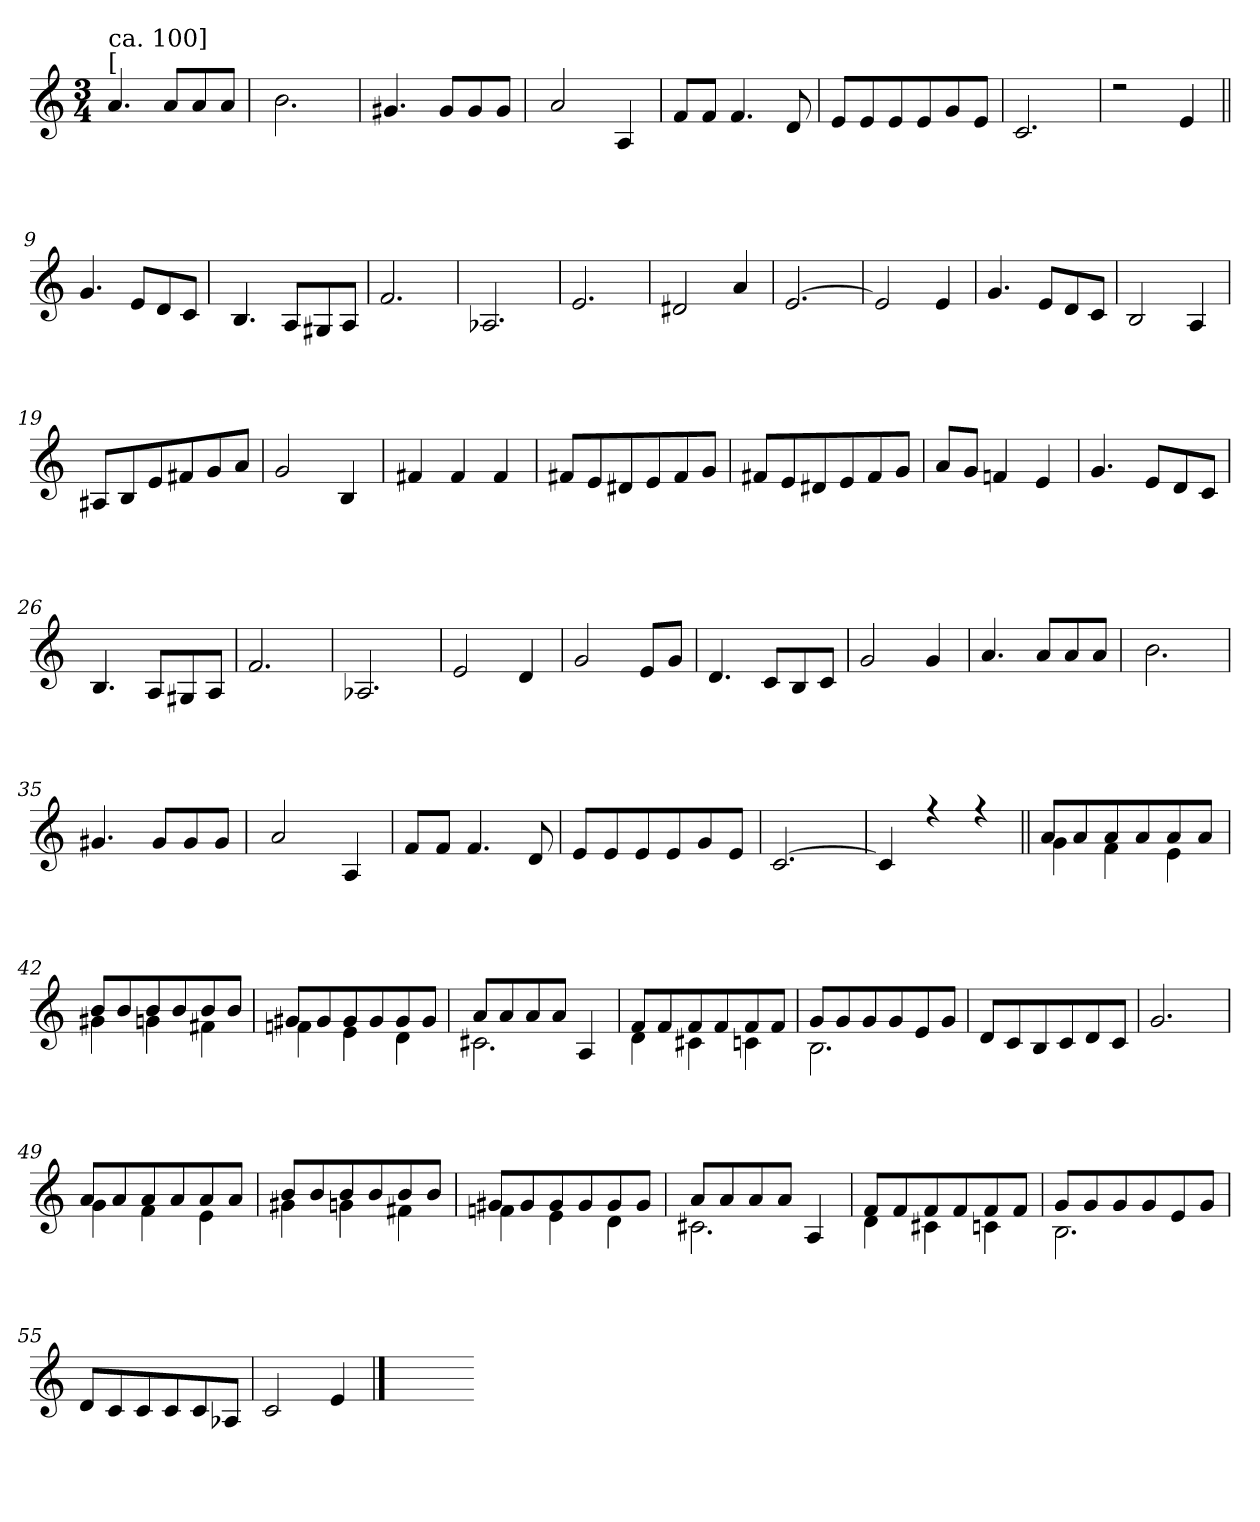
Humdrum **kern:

**kern
*part1
*staff1
*clefG2
*k[]
*C:
*M3/4
=1
*^
!LO:TX:a:t=[	!
!LO:TX:a:t=ca. 100]	!
4.a/	2.FF/yy
8a/L	.
8a/	.
8a/J	.
=2	=2
2.b\	2.FF#X/yy
=3	=3
4.g#X/	2EE/yy
8g#/L	.
8g#/	4D/yy
8g#/J	.
=4	=4
2a/	2.C#X/yy
4A/	.
!!LO:LB:g=z	!!
=5	=5
8f/L	2.D/yy
8f/J	.
4.f/	.
8d/	.
=6	=6
8e/L	2.GG/yy
8e/	.
8e/	.
8e/	.
8g/	.
8e/J	.
=7	=7
2.c/	2.C/yy
=8	=8
2r	2.GG/yy
4e/	.
!!LO:LB:g=z	!!
=9||	=9||
4.g/	2.C/yy
8e/L	.
8d/	.
8c/J	.
=10	=10
4.B/	2.E-X/yy
8A/L	.
8G#X/	.
8A/J	.
=11	=11
2.f/	2.D/yy
=12	=12
2.A-X/	2.FF/yy
!!LO:LB:g=z	!!
=13	=13
2.e/	2.EE/yy
=14	=14
2d#X/	2.GG/yy
4a/	.
=15	=15
[>2.e/	2.C/yy
=16	=16
2e/]	2.GG/yy
4e/	.
=17	=17
4.g/	2.C/yy
8e/L	.
8d/	.
8c/J	.
!!LO:LB:g=z	!!
=18	=18
2B/	2.C/yy
4A/	.
=19	=19
8A#X/L	2.BB/yy
8B/	.
8e/	.
8f#X/	.
8g/	.
8a/J	.
=20	=20
2g/	2.EE/yy
4B/	.
=21	=21
4f#X/	2.AA#X/yy
4f#/	.
4f#/	.
!!LO:LB:g=z	!!
=22	=22
8f#X/L	2.BB/yy
8e/	.
8d#X/	.
8e/	.
8f#/	.
8g/J	.
=23	=23
8f#X/L	2EE/yy
8e/	.
8d#X/	.
8e/	.
8f#/	4EE-X/yy
8g/J	.
=24	=24
8a/L	2.DD/yy
8g/J	.
4fn/	.
4e/	.
=25	=25
4.g/	2.CC/yy
8e/L	.
8d/	.
8c/J	.
!!LO:LB:g=z	!!
=26	=26
4.B/	2.E-X/yy
8A/L	.
8G#X/	.
8A/J	.
=27	=27
2.f/	2.D/yy
=28	=28
2.A-X/	2.FF/yy
=29	=29
2e/	2.D/yy
4d/	.
!!LO:LB:g=z	!!
=30	=30
2g/	2.GG/yy
8e/L	.
8g/J	.
=31	=31
4.d/	2.EE/yy
8c/L	.
8B/	.
8c/J	.
=32	=32
2g/	2.C/yy
4g/	.
=33	=33
4.a/	2.FF/yy
8a/L	.
8a/	.
8a/J	.
!!LO:PB:g=z	!!
=34	=34
2.b\	2.FF#X/yy
=35	=35
4.g#X/	2EE/yy
8g#/L	.
8g#/	4D/yy
8g#/J	.
=36	=36
2a/	2.C#X/yy
4A/	.
=37	=37
8f/L	2.D/yy
8f/J	.
4.f/	.
8d/	.
!!LO:LB:g=z	!!
=38	=38
8e/L	2.GG/yy
8e/	.
8e/	.
8e/	.
8g/	.
8e/J	.
=39	=39
[>2.c/	[2.C/yy
=40	=40
4c/]	2.C/yy]
4rff	.
4rff	.
=41||	=41||
*	*^
8a/L	4g!\	[2.FF/yy
8a/	.	.
8a/	4f!\	.
8a/	.	.
8a/	4e!\	.
8a/J	.	.
!!LO:LB:g=z	!!	!!
=42	=42	=42
8b/L	4g#X!\	[2.BB/yy
8b/	.	.
8b/	4gn!\	.
8b/	.	.
8b/	4f#X!\	.
8b/J	.	.
=43	=43	=43
8g#X/L	4fni!\	[2.EE/yy
8g#/	.	.
8g#/	4e!\	.
8g#/	.	.
8g#/	4d!\	.
8g#/J	.	.
=44	=44	=44
8a/L	2.c#X!\	2.AA/yy
8a/	.	.
8a/	.	.
8a/J	.	.
4A/	.	.
=45	=45	=45
8f/L	4d!\	[2.DD/yy
8f/	.	.
8f/	4c#X!\	.
8f/	.	.
8f/	4cn!\	.
8f/J	.	.
!!LO:LB:g=z	!!	!!
=46	=46	=46
8g/L	2.B!\	2.GG/yy
8g/	.	.
8g/	.	.
8g/	.	.
8e/	.	.
8g/J	.	.
*	*v	*v
=47	=47
8d/L	2.C/yy
8c/	.
8B/	.
8c/	.
8d/	.
8c/J	.
=48	=48
2.g/	2.C/yy
=49	=49
*	*^
8a/L	4g!\	[2.FF/yy
8a/	.	.
8a/	4f!\	.
8a/	.	.
8a/	4e!\	.
8a/J	.	.
!!LO:LB:g=z	!!	!!
=50	=50	=50
8b/L	4g#X!\	[2.BB/yy
8b/	.	.
8b/	4gn!\	.
8b/	.	.
8b/	4f#X!\	.
8b/J	.	.
=51	=51	=51
8g#X/L	4fni!\	[2.EE/yy
8g#/	.	.
8g#/	4e!\	.
8g#/	.	.
8g#/	4d!\	.
8g#/J	.	.
=52	=52	=52
8a/L	2.c#X!\	2.AA/yy
8a/	.	.
8a/	.	.
8a/J	.	.
4A/	.	.
=53	=53	=53
8f/L	4d!\	[2.DD/yy
8f/	.	.
8f/	4c#X!\	.
8f/	.	.
8f/	4cn!\	.
8f/J	.	.
!!LO:LB:g=z	!!	!!
=54	=54	=54
8g/L	2.B!\	2.GG/yy
8g/	.	.
8g/	.	.
8g/	.	.
8e/	.	.
8g/J	.	.
*	*v	*v
=55	=55
8d/L	2CC/yy
8c/	.
8c/	.
8c/	.
8c/	4FF/yy
8A-X/J	.
=56	=56
2c/	2.CC/yy
4e/	.
*v	*v
==57
*stria0
2.ryy
=-
*-
